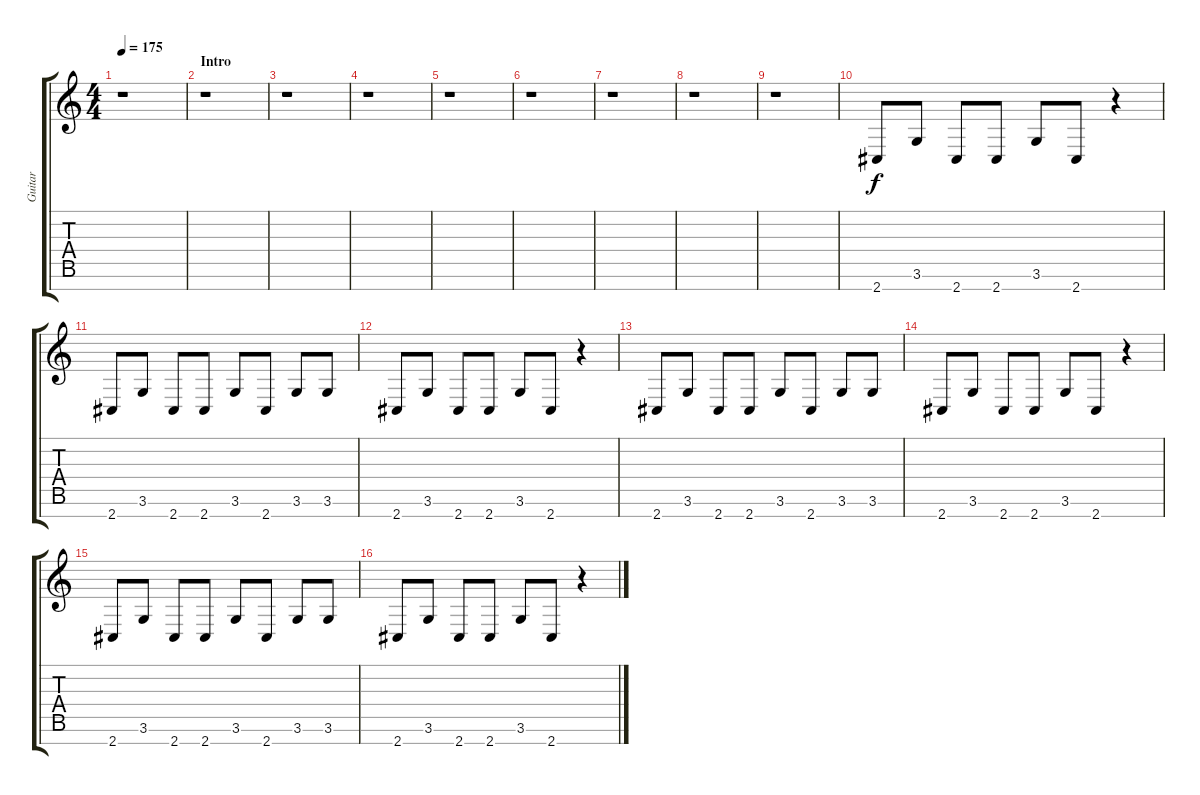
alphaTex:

\track ("Guitar" "Guitar") {instrument distortionguitar}
\staff {score tabs}
\tuning (E4 B3 G3 D3 A2 E2 B1) {hide}
\ts (4 4)
\tempo 175
\clef g2
\ks c
r.1{dy f instrument distortionguitar} |
\section ("" "Intro")
r.1 |
r.1 |
r.1 |
r.1 |
r.1 |
r.1 |
r.1 |
r.1 |
2.7.8 3.6.8 2.7.8 2.7.8 3.6.8 2.7.8 r.4 |
2.7.8 3.6.8 2.7.8 2.7.8 3.6.8 2.7.8 3.6.8 3.6.8 |
2.7.8 3.6.8 2.7.8 2.7.8 3.6.8 2.7.8 r.4 |
2.7.8 3.6.8 2.7.8 2.7.8 3.6.8 2.7.8 3.6.8 3.6.8 |
2.7.8 3.6.8 2.7.8 2.7.8 3.6.8 2.7.8 r.4 |
2.7.8 3.6.8 2.7.8 2.7.8 3.6.8 2.7.8 3.6.8 3.6.8 |
2.7.8 3.6.8 2.7.8 2.7.8 3.6.8 2.7.8 r.4
